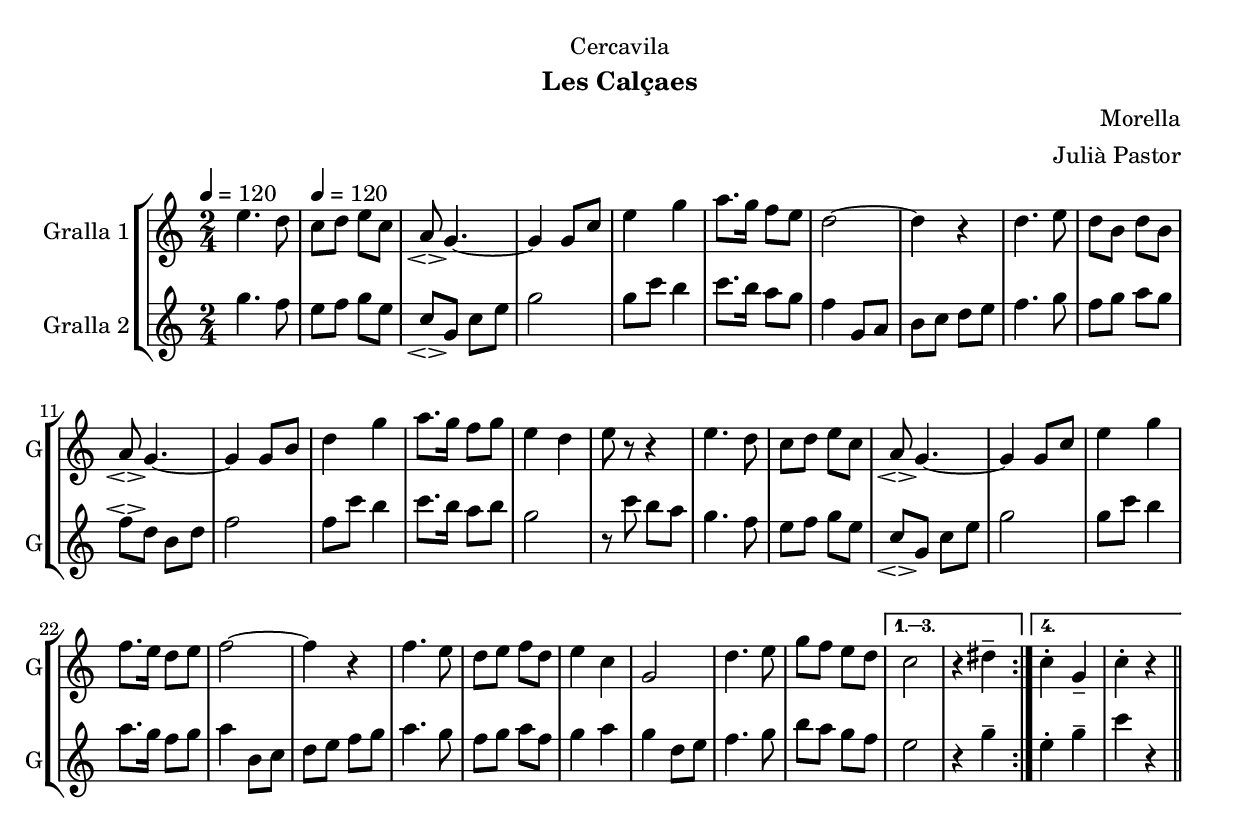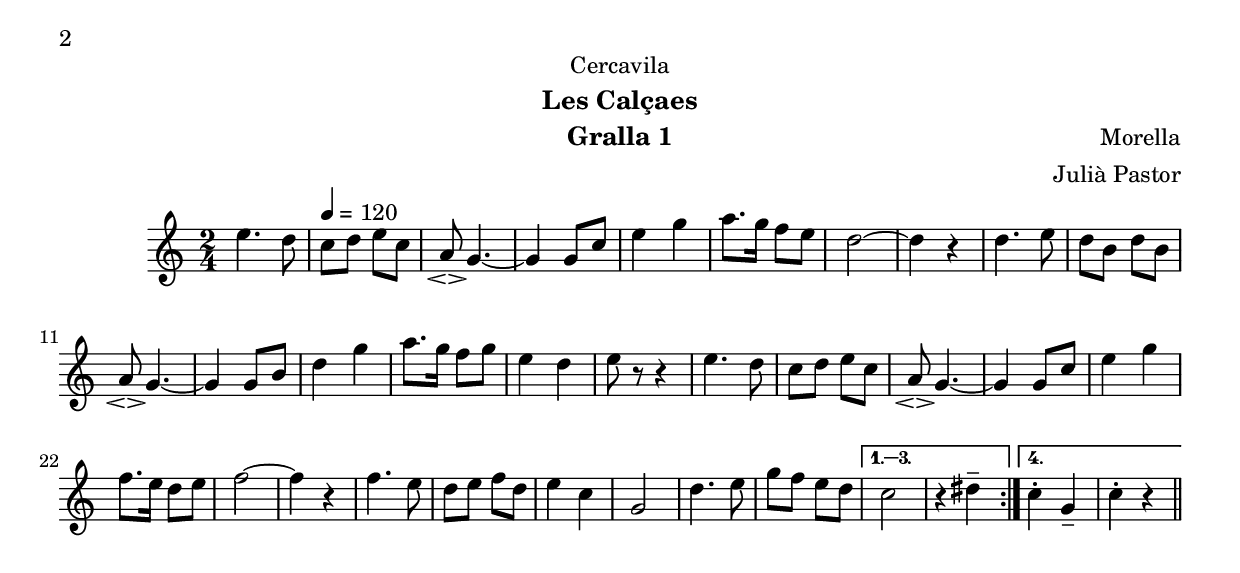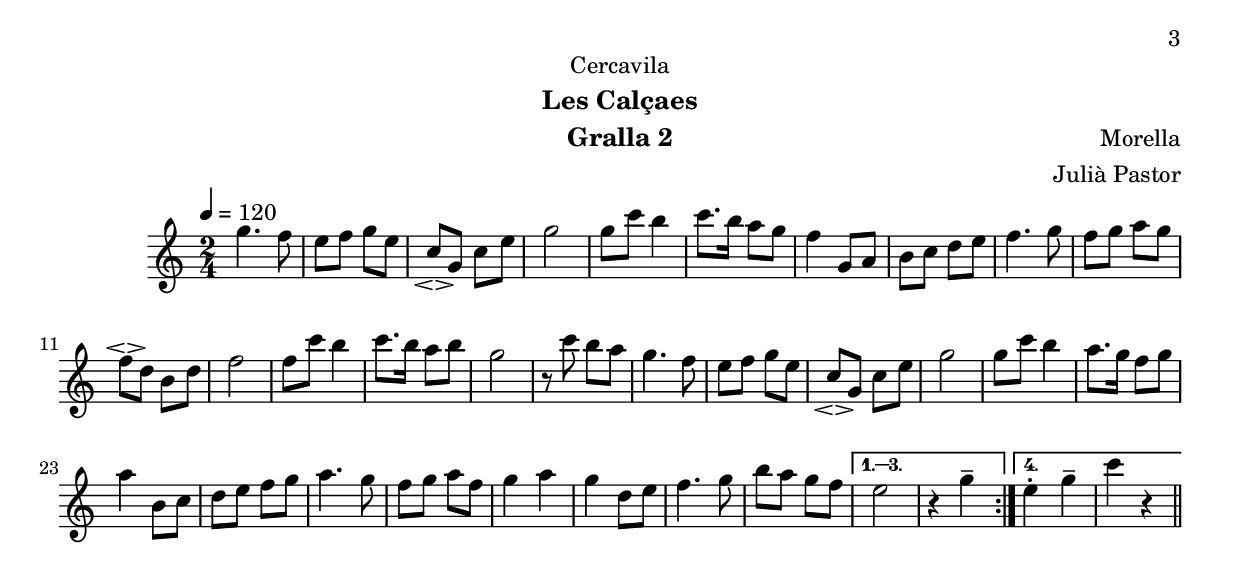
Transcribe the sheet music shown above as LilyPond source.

\version "2.22.1"

\header {
  dedication="Cercavila"
  title=""
  subtitle="Les Calçaes"
  subsubtitle=""
  poet=""
  meter=""
  piece=""
  composer="Morella"
  arranger="Julià Pastor"
  opus=""
  instrument=""
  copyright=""
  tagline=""
}

liniaroAa =
\relative e''
{
  \clef treble
  \key c \major
  \time 2/4
  \repeat volta 4 { e4. d8 \tempo 4 = 120  |
  c8 d e c  |
  a8 \espressivo g4. ~  |
  g4 g8 c  |
  %05
  e4 g  |
  a8. g16 f8 e  |
  d2 ~  |
  d4 r  |
  d4. e8  |
  %10
  d8 b d b  |
  a8 \espressivo g4. ~  |
  g4 g8 b  |
  d4 g  |
  a8. g16 f8 g  |
  %15
  e4 d  |
  e8 r r4  | % kompletite
  e4. d8  |
  c8 d e c  |
  a8 \espressivo g4. ~  |
  %20
  g4 g8 c  |
  e4 g  |
  f8. e16 d8 e  |
  f2 ~  |
  f4 r  |
  %25
  f4. e8  |
  d8 e f d  |
  e4 c  |
  g2  |
  d'4. e8  |
  %30
  g8 f e d }
  \alternative { { c2  |
  r4 dis -- }
  { c4 -. g --  |
  c4 -. -. r } } \bar "||"
}

liniaroAb =
\relative g''
{
  \tempo 4 = 120
  \clef treble
  \key c \major
  \time 2/4
  \repeat volta 4 { g4. f8  |
  e8 f g e  |
  c8 \espressivo g c e  |
  g2  |
  %05
  g8 c b4  |
  c8. b16 a8 g  |
  f4 g,8 a  |
  b8 c d e  |
  f4. g8  |
  %10
  f8 g a g  |
  f8 \espressivo d b d  |
  f2  |
  f8 c' b4  |
  c8. b16 a8 b  |
  %15
  g2  |
  r8 c b a  |
  g4. f8  |
  e8 f g e  |
  c8 \espressivo g c e  |
  %20
  g2  |
  g8 c b4  |
  a8. g16 f8 g  |
  a4 b,8 c  |
  d8 e f g  |
  %25
  a4. g8  |
  f8 g a f  |
  g4 a  |
  g4 d8 e  |
  f4. g8  |
  %30
  b8 a g f }
  \alternative { { e2  |
  r4 g -- }
  { e4 -. g --  |
  c4 r } } \bar "||"
}

\bookpart {
  \score {
    \new StaffGroup {
      \override Score.RehearsalMark #'self-alignment-X = #LEFT
      <<
        \new Staff \with {instrumentName = #"Gralla 1" shortInstrumentName = #"G"} \liniaroAa
        \new Staff \with {instrumentName = #"Gralla 2" shortInstrumentName = #"G"} \liniaroAb
      >>
    }
    \layout {}
  }
  \score { \unfoldRepeats
    \new StaffGroup {
      \override Score.RehearsalMark #'self-alignment-X = #LEFT
      <<
        \new Staff \with {instrumentName = #"Gralla 1" shortInstrumentName = #"G"} \liniaroAa
        \new Staff \with {instrumentName = #"Gralla 2" shortInstrumentName = #"G"} \liniaroAb
      >>
    }
    \midi {
      \set Staff.midiInstrument = "oboe"
      \set DrumStaff.midiInstrument = "drums"
    }
  }
}

\bookpart {
  \header {instrument="Gralla 1"}
  \score {
    \new StaffGroup {
      \override Score.RehearsalMark #'self-alignment-X = #LEFT
      <<
        \new Staff \liniaroAa
      >>
    }
    \layout {}
  }
  \score { \unfoldRepeats
    \new StaffGroup {
      \override Score.RehearsalMark #'self-alignment-X = #LEFT
      <<
        \new Staff \liniaroAa
      >>
    }
    \midi {
      \set Staff.midiInstrument = "oboe"
      \set DrumStaff.midiInstrument = "drums"
    }
  }
}

\bookpart {
  \header {instrument="Gralla 2"}
  \score {
    \new StaffGroup {
      \override Score.RehearsalMark #'self-alignment-X = #LEFT
      <<
        \new Staff \liniaroAb
      >>
    }
    \layout {}
  }
  \score { \unfoldRepeats
    \new StaffGroup {
      \override Score.RehearsalMark #'self-alignment-X = #LEFT
      <<
        \new Staff \liniaroAb
      >>
    }
    \midi {
      \set Staff.midiInstrument = "oboe"
      \set DrumStaff.midiInstrument = "drums"
    }
  }
}

